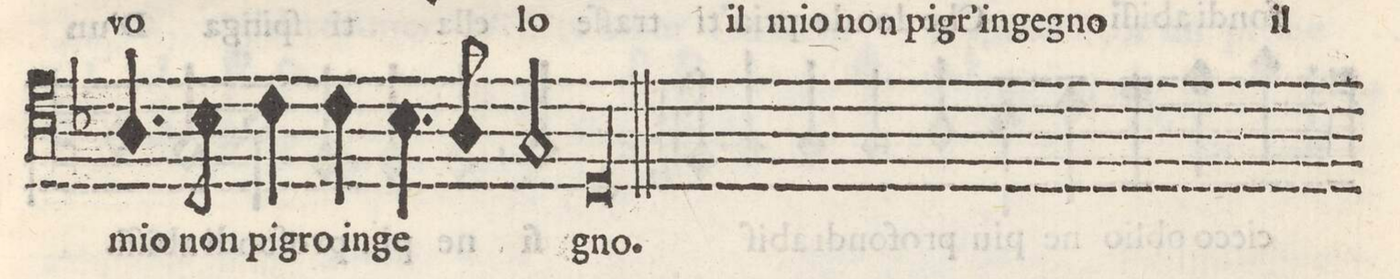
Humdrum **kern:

**kern	**text
*I"SESTO	*
*clefC4	*
*k[b-]	*
*met(C)	*
*M2/1	*
4.A/	mio
8B-\	non
4c\	pi-
4c\	gro in-
4.B-\	-ge-
8A/	.
2G/	.
=38-	=38-
00D	-gno.
=39-	=39-
=	=
*-	*-
